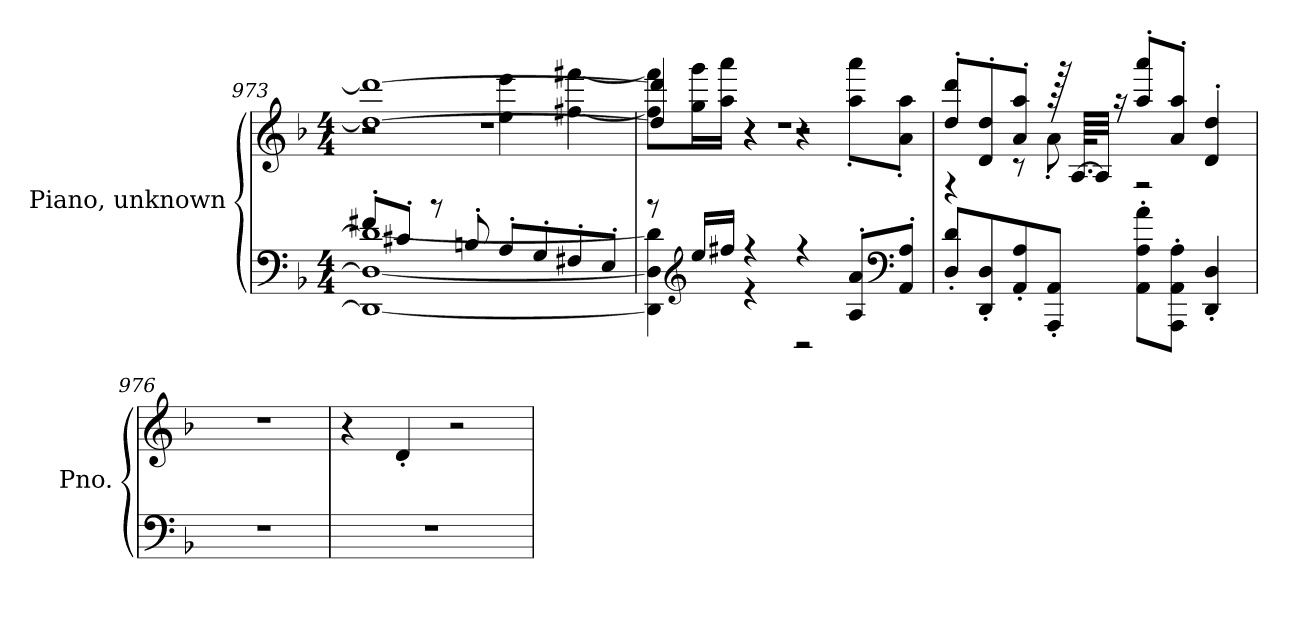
**kern	**kern
*part1	*part1
*staff2	*staff1
*I"Piano, unknown	*
*I'Pno.	*
*clefF4	*clefG2
*k[b-]	*k[b-]
*M4/4	*M4/4
=973	=973
*^	*^
*	*	*	*^
8f#X'/L	1DD_ 1D_ 1d_	1r	2r	1dd_ 1ddd_
8c#X'/J	.	.	.	.
8r	.	.	.	.
8Bn'/	.	.	.	.
8A'/L	.	.	4ee\ 4eee\	.
8G'/	.	.	.	.
8F#X'/	.	.	[4ff#X\ [4fff#X\	.
8E'/J	.	.	.	.
!!LO:PB:g=z	!!	!!
=974	=974	=974	=974	=974
8r	4DD\] 4D\] 4d\]	1r	8ff#\] 8fff#\]L	4dd/] 4ddd/]
*clefG2	*	*	*	*
16ee/LL	.	.	16gg\ 16ggg\L	.
16ff#X/JJ	.	.	16aa\ 16aaa\JJ	.
4r	4r	.	4r	4r
4r	2r	.	4r	2r
8A/' 8a/'L	.	.	8aa\' 8aaa\'L	.
*clefF4	*	*	*	*
8AA/' 8A/'J	.	.	8a\' 8aa\'J	.
*v	*v	*	*	*
*	*	*v	*v
=975	=975	=975
8D/' 8d/'L	8dd/' 8ddd/'L	4r
8DD/' 8D/'	8d/' 8dd/'	.
8AA/' 8A/'	8a/' 8aa/'J	8r
8AAA/' 8AA/'J	128r	8a'\
.	[64.A/KLLL	.
.	32A/JJJ]	.
.	16r	.
8AA\' 8A\' 8a\'L	8aa/' 8aaa/'L	2r
8AAA\' 8AA\' 8A\'J	8a/' 8aa/'J	.
4DD/' 4D/'	4d/' 4dd/'	.
*	*v	*v
=976	=976
1r	1r
=977	=977
1r	4r
.	4d'/
.	2r
=	=
*-	*-
